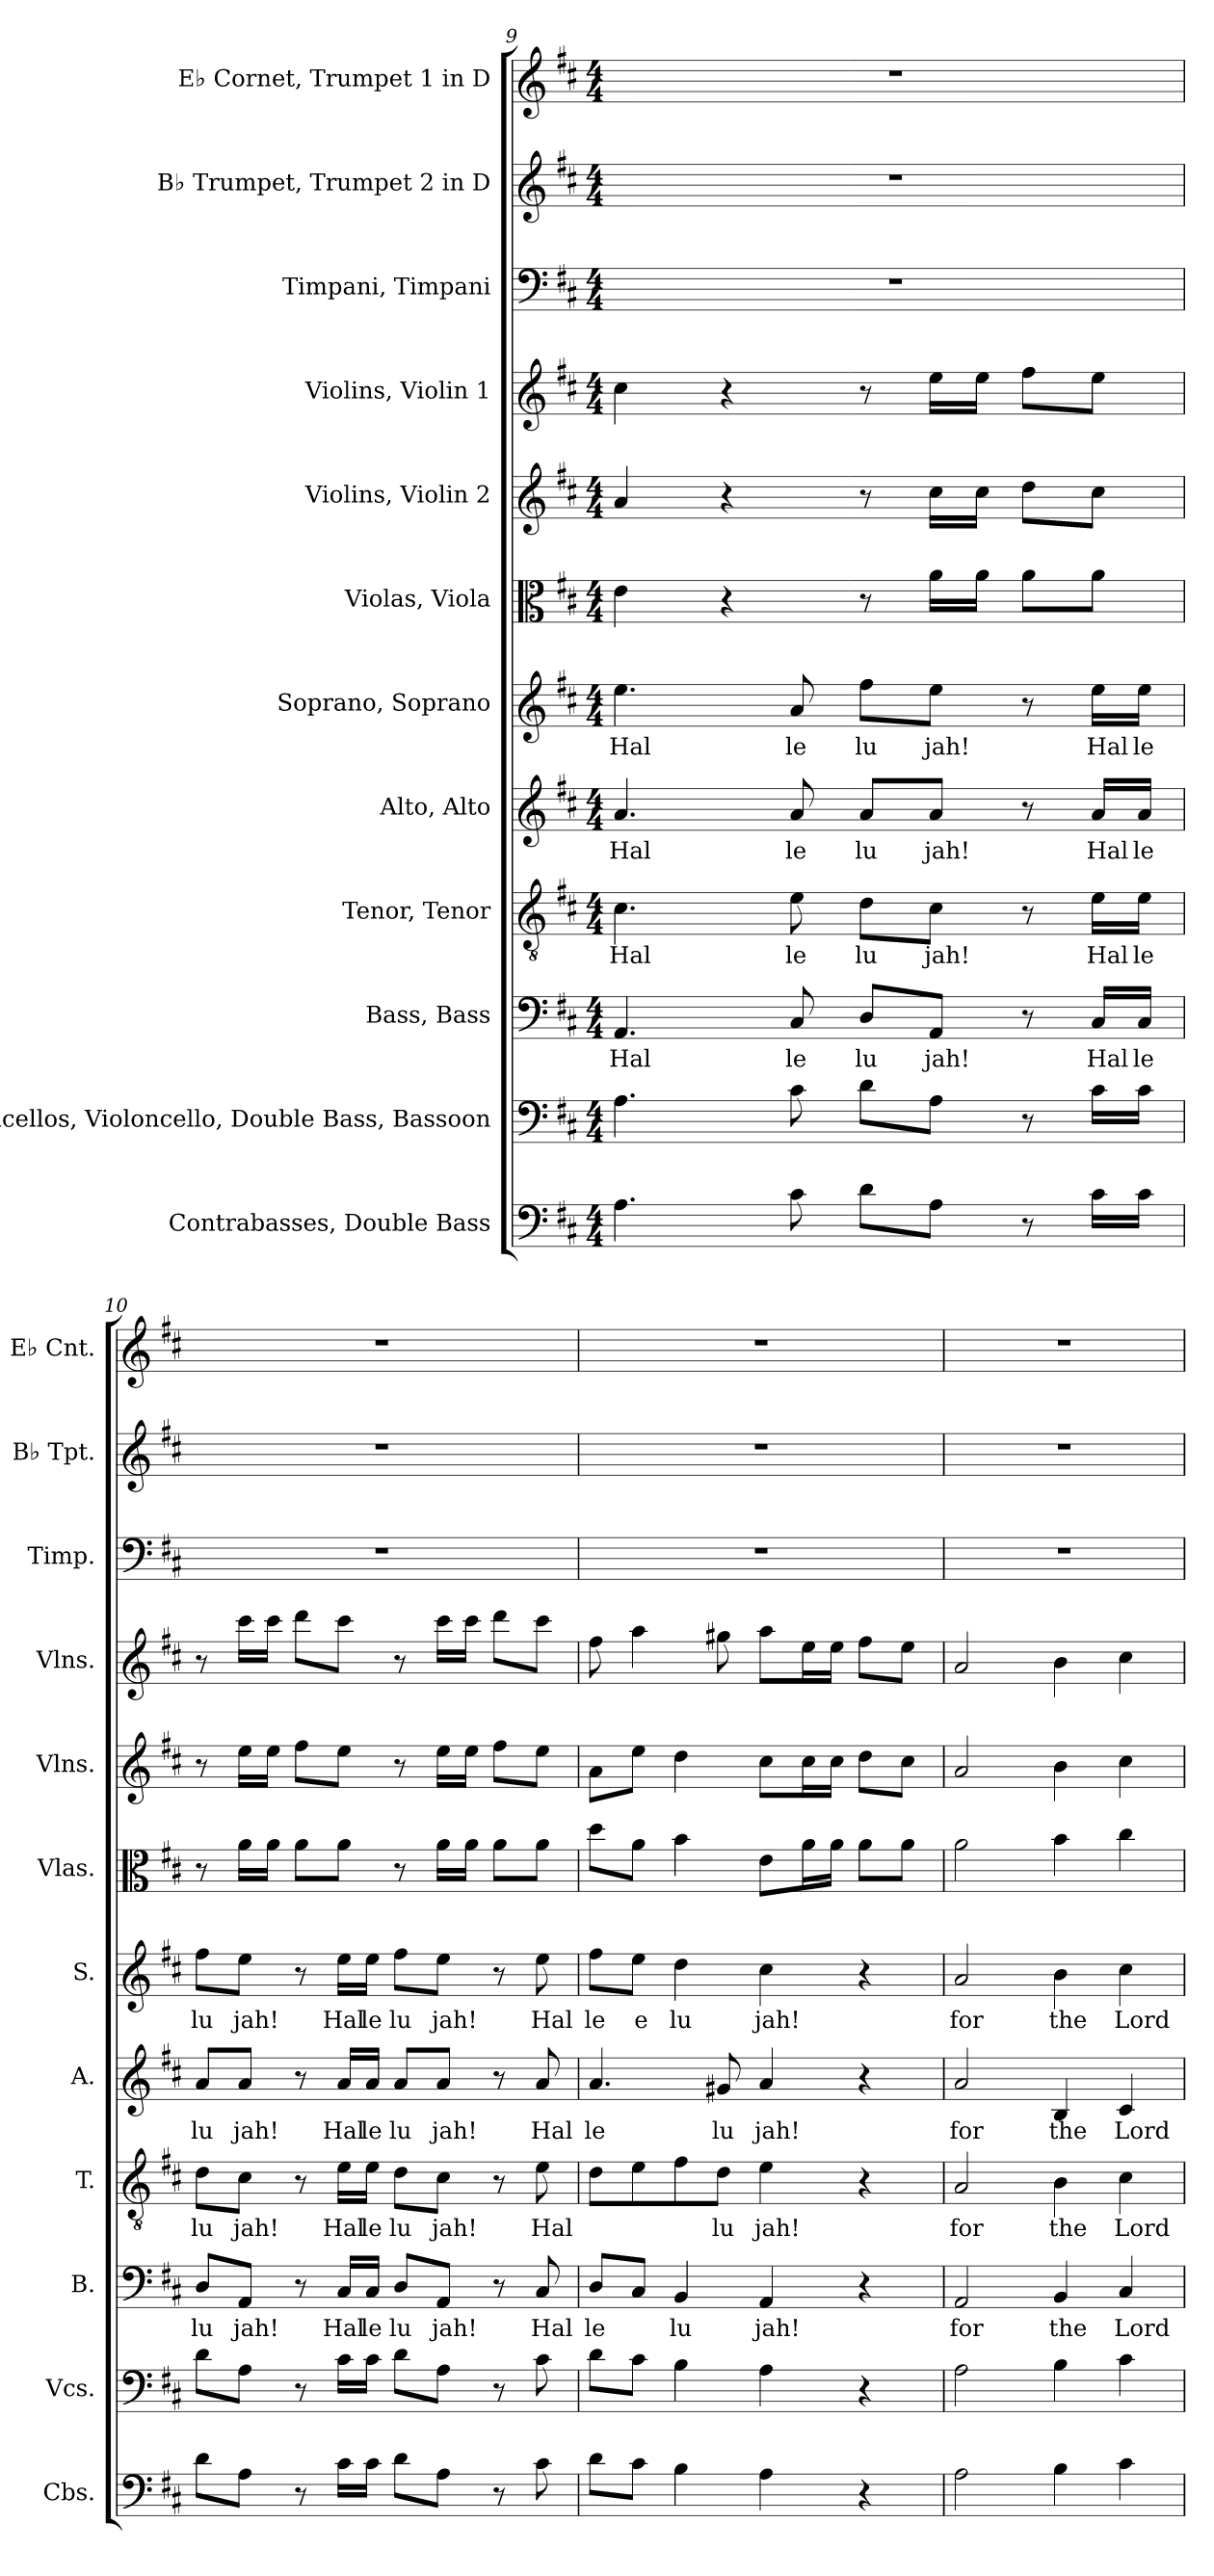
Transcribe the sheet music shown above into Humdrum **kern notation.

**kern	**kern	**kern	**text	**kern	**text	**kern	**text	**kern	**text	**kern	**kern	**kern	**kern	**kern	**kern
*part12	*part11	*part10	*part10	*part9	*part9	*part8	*part8	*part7	*part7	*part6	*part5	*part4	*part3	*part2	*part1
*staff12	*staff11	*staff10	*staff10	*staff9	*staff9	*staff8	*staff8	*staff7	*staff7	*staff6	*staff5	*staff4	*staff3	*staff2	*staff1
*I"Contrabasses, Double Bass	*I"Violoncellos, Violoncello, Double Bass, Bassoon	*I"Bass, Bass	*	*I"Tenor, Tenor	*	*I"Alto, Alto	*	*I"Soprano, Soprano	*	*I"Violas, Viola	*I"Violins, Violin 2	*I"Violins, Violin 1	*I"Timpani, Timpani	*I"B♭ Trumpet, Trumpet 2 in D	*I"E♭ Cornet, Trumpet 1 in D
*I'Cbs.	*I'Vcs.	*I'B.	*	*I'T.	*	*I'A.	*	*I'S.	*	*I'Vlas.	*I'Vlns.	*I'Vlns.	*I'Timp.	*I'B♭ Tpt.	*I'E♭ Cnt.
!!LO:PB:g=z
*clefF4	*clefF4	*clefF4	*	*clefGv2	*	*clefG2	*	*clefG2	*	*clefC3	*clefG2	*clefG2	*clefF4	*clefG2	*clefG2
*ITrd7c12	*	*	*	*	*	*	*	*	*	*	*	*	*	*ITrd1c2	*ITrd-2c-3
*k[f#c#]	*k[f#c#]	*k[f#c#]	*	*k[f#c#]	*	*k[f#c#]	*	*k[f#c#]	*	*k[f#c#]	*k[f#c#]	*k[f#c#]	*k[f#c#]	*k[]	*k[b-]
*M4/4	*M4/4	*M4/4	*	*M4/4	*	*M4/4	*	*M4/4	*	*M4/4	*M4/4	*M4/4	*M4/4	*M4/4	*M4/4
=9	=9	=9	=9	=9	=9	=9	=9	=9	=9	=9	=9	=9	=9	=9	=9
!	!	!	!LO:LY:b	!	!LO:LY:b	!	!LO:LY:b	!	!LO:LY:b	!	!	!	!	!	!
4.AA\	4.A\	4.AA/	Hal	4.c#\	Hal	4.a/	Hal	4.ee\	Hal	4e\	4a/	4cc#\	1r	1r	1r
.	.	.	.	.	.	.	.	.	.	4r	4r	4r	.	.	.
!	!	!	!LO:LY:b	!	!LO:LY:b	!	!LO:LY:b	!	!LO:LY:b	!	!	!	!	!	!
8C#\	8c#\	8C#/	le	8e\	le	8a/	le	8a/	le	.	.	.	.	.	.
!	!	!	!LO:LY:b	!	!LO:LY:b	!	!LO:LY:b	!	!LO:LY:b	!	!	!	!	!	!
8D\L	8d\L	8D/L	lu	8d\L	lu	8a/L	lu	8ff#\L	lu	8r	8r	8r	.	.	.
!	!	!	!LO:LY:b	!	!LO:LY:b	!	!LO:LY:b	!	!LO:LY:b	!	!	!	!	!	!
8AA\J	8A\J	8AA/J	jah!	8c#\J	jah!	8a/J	jah!	8ee\J	jah!	16a\LL	16cc#\LL	16ee\LL	.	.	.
.	.	.	.	.	.	.	.	.	.	16a\JJ	16cc#\JJ	16ee\JJ	.	.	.
8r	8r	8r	.	8r	.	8r	.	8r	.	8a\L	8dd\L	8ff#\L	.	.	.
!	!	!	!LO:LY:b	!	!LO:LY:b	!	!LO:LY:b	!	!LO:LY:b	!	!	!	!	!	!
16C#\LL	16c#\LL	16C#/LL	Hal	16e\LL	Hal	16a/LL	Hal	16ee\LL	Hal	8a\J	8cc#\J	8ee\J	.	.	.
!	!	!	!LO:LY:b	!	!LO:LY:b	!	!LO:LY:b	!	!LO:LY:b	!	!	!	!	!	!
16C#\JJ	16c#\JJ	16C#/JJ	le	16e\JJ	le	16a/JJ	le	16ee\JJ	le	.	.	.	.	.	.
=10	=10	=10	=10	=10	=10	=10	=10	=10	=10	=10	=10	=10	=10	=10	=10
!	!	!	!LO:LY:b	!	!LO:LY:b	!	!LO:LY:b	!	!LO:LY:b	!	!	!	!	!	!
8D\L	8d\L	8D/L	lu	8d\L	lu	8a/L	lu	8ff#\L	lu	8r	8r	8r	1r	1r	1r
!	!	!	!LO:LY:b	!	!LO:LY:b	!	!LO:LY:b	!	!LO:LY:b	!	!	!	!	!	!
8AA\J	8A\J	8AA/J	jah!	8c#\J	jah!	8a/J	jah!	8ee\J	jah!	16a\LL	16ee\LL	16ccc#\LL	.	.	.
.	.	.	.	.	.	.	.	.	.	16a\JJ	16ee\JJ	16ccc#\JJ	.	.	.
8r	8r	8r	.	8r	.	8r	.	8r	.	8a\L	8ff#\L	8ddd\L	.	.	.
!	!	!	!LO:LY:b	!	!LO:LY:b	!	!LO:LY:b	!	!LO:LY:b	!	!	!	!	!	!
16C#\LL	16c#\LL	16C#/LL	Hal	16e\LL	Hal	16a/LL	Hal	16ee\LL	Hal	8a\J	8ee\J	8ccc#\J	.	.	.
!	!	!	!LO:LY:b	!	!LO:LY:b	!	!LO:LY:b	!	!LO:LY:b	!	!	!	!	!	!
16C#\JJ	16c#\JJ	16C#/JJ	le	16e\JJ	le	16a/JJ	le	16ee\JJ	le	.	.	.	.	.	.
!	!	!	!LO:LY:b	!	!LO:LY:b	!	!LO:LY:b	!	!LO:LY:b	!	!	!	!	!	!
8D\L	8d\L	8D/L	lu	8d\L	lu	8a/L	lu	8ff#\L	lu	8r	8r	8r	.	.	.
!	!	!	!LO:LY:b	!	!LO:LY:b	!	!LO:LY:b	!	!LO:LY:b	!	!	!	!	!	!
8AA\J	8A\J	8AA/J	jah!	8c#\J	jah!	8a/J	jah!	8ee\J	jah!	16a\LL	16ee\LL	16ccc#\LL	.	.	.
.	.	.	.	.	.	.	.	.	.	16a\JJ	16ee\JJ	16ccc#\JJ	.	.	.
8r	8r	8r	.	8r	.	8r	.	8r	.	8a\L	8ff#\L	8ddd\L	.	.	.
!	!	!	!LO:LY:b	!	!LO:LY:b	!	!LO:LY:b	!	!LO:LY:b	!	!	!	!	!	!
8C#\	8c#\	8C#/	Hal	8e\	Hal	8a/	Hal	8ee\	Hal	8a\J	8ee\J	8ccc#\J	.	.	.
=11	=11	=11	=11	=11	=11	=11	=11	=11	=11	=11	=11	=11	=11	=11	=11
!	!	!	!LO:LY:b	!	!	!	!LO:LY:b	!	!LO:LY:b	!	!	!	!	!	!
8D\L	8d\L	8D/L	le	8d\L	.	4.a/	le	8ff#\L	le	8dd\L	8a\L	8ff#\	1r	1r	1r
!	!	!	!	!	!	!	!	!	!LO:LY:b	!	!	!	!	!	!
8C#\J	8c#\J	8C#/J	.	8e\	.	.	.	8ee\J	e	8a\J	8ee\J	4aa\	.	.	.
!	!	!	!LO:LY:b	!	!	!	!	!	!LO:LY:b	!	!	!	!	!	!
4BB\	4B\	4BB/	lu	8f#\	.	.	.	4dd\	lu	4b\	4dd\	.	.	.	.
!	!	!	!	!	!LO:LY:b	!	!LO:LY:b	!	!	!	!	!	!	!	!
.	.	.	.	8d\J	lu	8g#X/	lu	.	.	.	.	8gg#X\	.	.	.
!	!	!	!LO:LY:b	!	!LO:LY:b	!	!LO:LY:b	!	!LO:LY:b	!	!	!	!	!	!
4AA\	4A\	4AA/	jah!	4e\	jah!	4a/	jah!	4cc#\	jah!	8e\L	8cc#\L	8aa\L	.	.	.
.	.	.	.	.	.	.	.	.	.	16a\L	16cc#\L	16ee\L	.	.	.
.	.	.	.	.	.	.	.	.	.	16a\JJ	16cc#\JJ	16ee\JJ	.	.	.
4r	4r	4r	.	4r	.	4r	.	4r	.	8a\L	8dd\L	8ff#\L	.	.	.
.	.	.	.	.	.	.	.	.	.	8a\J	8cc#\J	8ee\J	.	.	.
!!LO:PB:g=z
=12	=12	=12	=12	=12	=12	=12	=12	=12	=12	=12	=12	=12	=12	=12	=12
!	!	!	!LO:LY:b	!	!LO:LY:b	!	!LO:LY:b	!	!LO:LY:b	!	!	!	!	!	!
2AA\	2A\	2AA/	for	2A/	for	2a/	for	2a/	for	2a\	2a/	2a/	1r	1r	1r
!	!	!	!LO:LY:b	!	!LO:LY:b	!	!LO:LY:b	!	!LO:LY:b	!	!	!	!	!	!
4BB\	4B\	4BB/	the	4B\	the	4B/	the	4b\	the	4b\	4b\	4b\	.	.	.
!	!	!	!LO:LY:b	!	!LO:LY:b	!	!LO:LY:b	!	!LO:LY:b	!	!	!	!	!	!
4C#\	4c#\	4C#/	Lord	4c#\	Lord	4c#/	Lord	4cc#\	Lord	4cc#\	4cc#\	4cc#\	.	.	.
=	=	=	=	=	=	=	=	=	=	=	=	=	=	=	=
*-	*-	*-	*-	*-	*-	*-	*-	*-	*-	*-	*-	*-	*-	*-	*-
